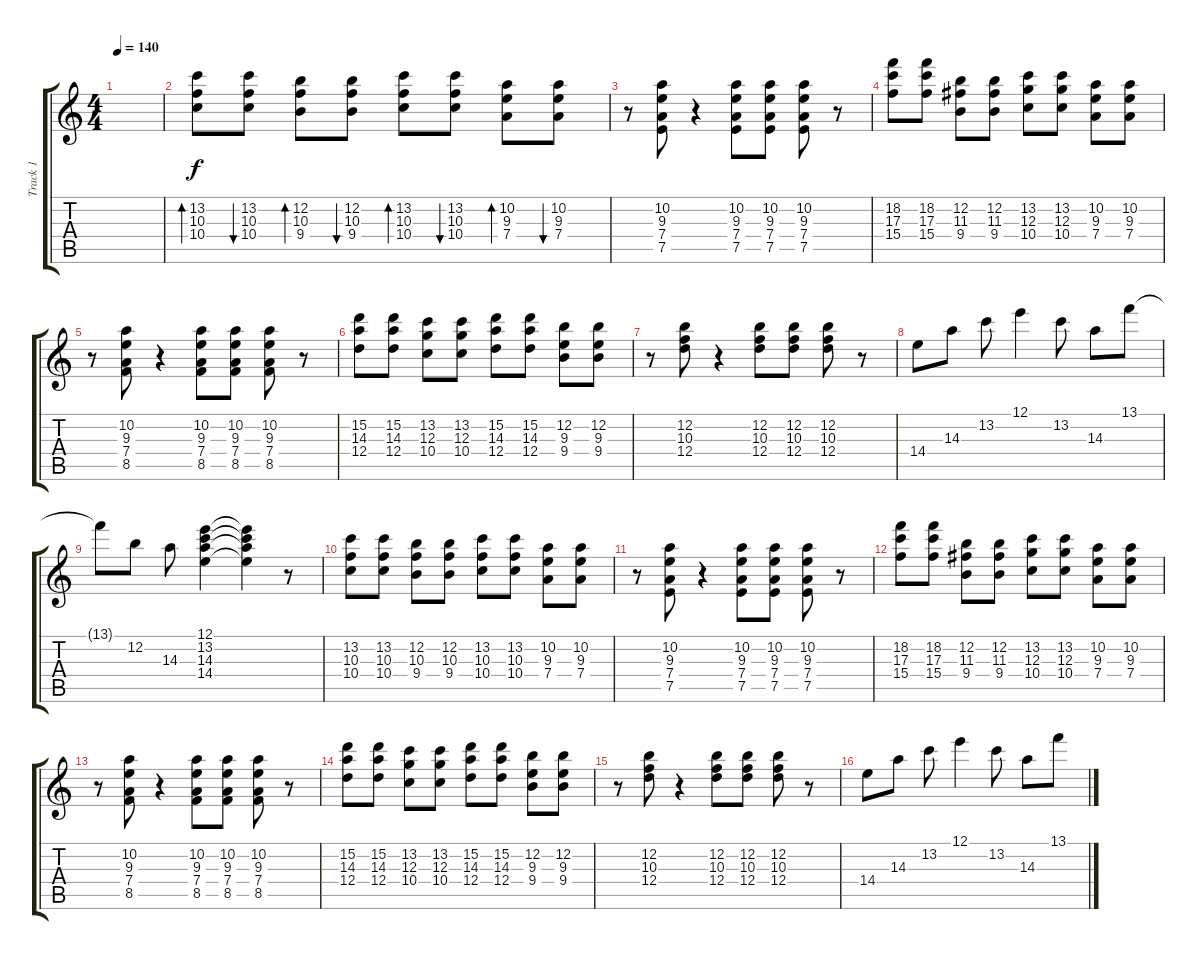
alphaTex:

\track ("Track 1" "Track 1") {instrument overdrivenguitar}
\staff {score tabs}
\tuning (E4 B3 G3 D3 A2 E2) {hide}
\ts (4 4)
\tempo 140
\clef g2
\ks c
|
(13.2 10.3 10.4).8{bd 60} (13.2 10.3 10.4).8{bu 60} (12.2 10.3 9.4).8{bd 60} (12.2 10.3 9.4).8{bu 60} (13.2 10.3 10.4).8{bd 60} (13.2 10.3 10.4).8{bu 60} (10.2 9.3 7.4).8{bd 60} (10.2 9.3 7.4).8{bu 60} |
r.8 (10.2 9.3 7.4 7.5).8 r.4 (10.2 9.3 7.4 7.5).8 (10.2 9.3 7.4 7.5).8 (10.2 9.3 7.4 7.5).8 r.8 |
(18.2 17.3 15.4).8 (18.2 17.3 15.4).8 (12.2 11.3 9.4).8 (12.2 11.3 9.4).8 (13.2 12.3 10.4).8 (13.2 12.3 10.4).8 (10.2 9.3 7.4).8 (10.2 9.3 7.4).8 |
r.8 (10.2 9.3 7.4 8.5).8 r.4 (10.2 9.3 7.4 8.5).8 (10.2 9.3 7.4 8.5).8 (10.2 9.3 7.4 8.5).8 r.8 |
(15.2 14.3 12.4).8 (15.2 14.3 12.4).8 (13.2 12.3 10.4).8 (13.2 12.3 10.4).8 (15.2 14.3 12.4).8 (15.2 14.3 12.4).8 (12.2 9.3 9.4).8 (12.2 9.3 9.4).8 |
r.8 (12.2 10.3 12.4).8 r.4 (12.2 10.3 12.4).8 (12.2 10.3 12.4).8 (12.2 10.3 12.4).8 r.8 |
14.4.8 14.3.8 13.2.8 12.1.4 13.2.8 14.3.8 13.1.8 |
13.1{t}.8 12.2.8 14.3.8 (12.1 13.2 14.3 14.4).4 (12.1{t} 13.2{t} 14.3{t} 14.4{t}).4 r.8 |
(13.2 10.3 10.4).8 (13.2 10.3 10.4).8 (12.2 10.3 9.4).8 (12.2 10.3 9.4).8 (13.2 10.3 10.4).8 (13.2 10.3 10.4).8 (10.2 9.3 7.4).8 (10.2 9.3 7.4).8 |
r.8 (10.2 9.3 7.4 7.5).8 r.4 (10.2 9.3 7.4 7.5).8 (10.2 9.3 7.4 7.5).8 (10.2 9.3 7.4 7.5).8 r.8 |
(18.2 17.3 15.4).8 (18.2 17.3 15.4).8 (12.2 11.3 9.4).8 (12.2 11.3 9.4).8 (13.2 12.3 10.4).8 (13.2 12.3 10.4).8 (10.2 9.3 7.4).8 (10.2 9.3 7.4).8 |
r.8 (10.2 9.3 7.4 8.5).8 r.4 (10.2 9.3 7.4 8.5).8 (10.2 9.3 7.4 8.5).8 (10.2 9.3 7.4 8.5).8 r.8 |
(15.2 14.3 12.4).8 (15.2 14.3 12.4).8 (13.2 12.3 10.4).8 (13.2 12.3 10.4).8 (15.2 14.3 12.4).8 (15.2 14.3 12.4).8 (12.2 9.3 9.4).8 (12.2 9.3 9.4).8 |
r.8 (12.2 10.3 12.4).8 r.4 (12.2 10.3 12.4).8 (12.2 10.3 12.4).8 (12.2 10.3 12.4).8 r.8 |
14.4.8 14.3.8 13.2.8 12.1.4 13.2.8 14.3.8 13.1.8
